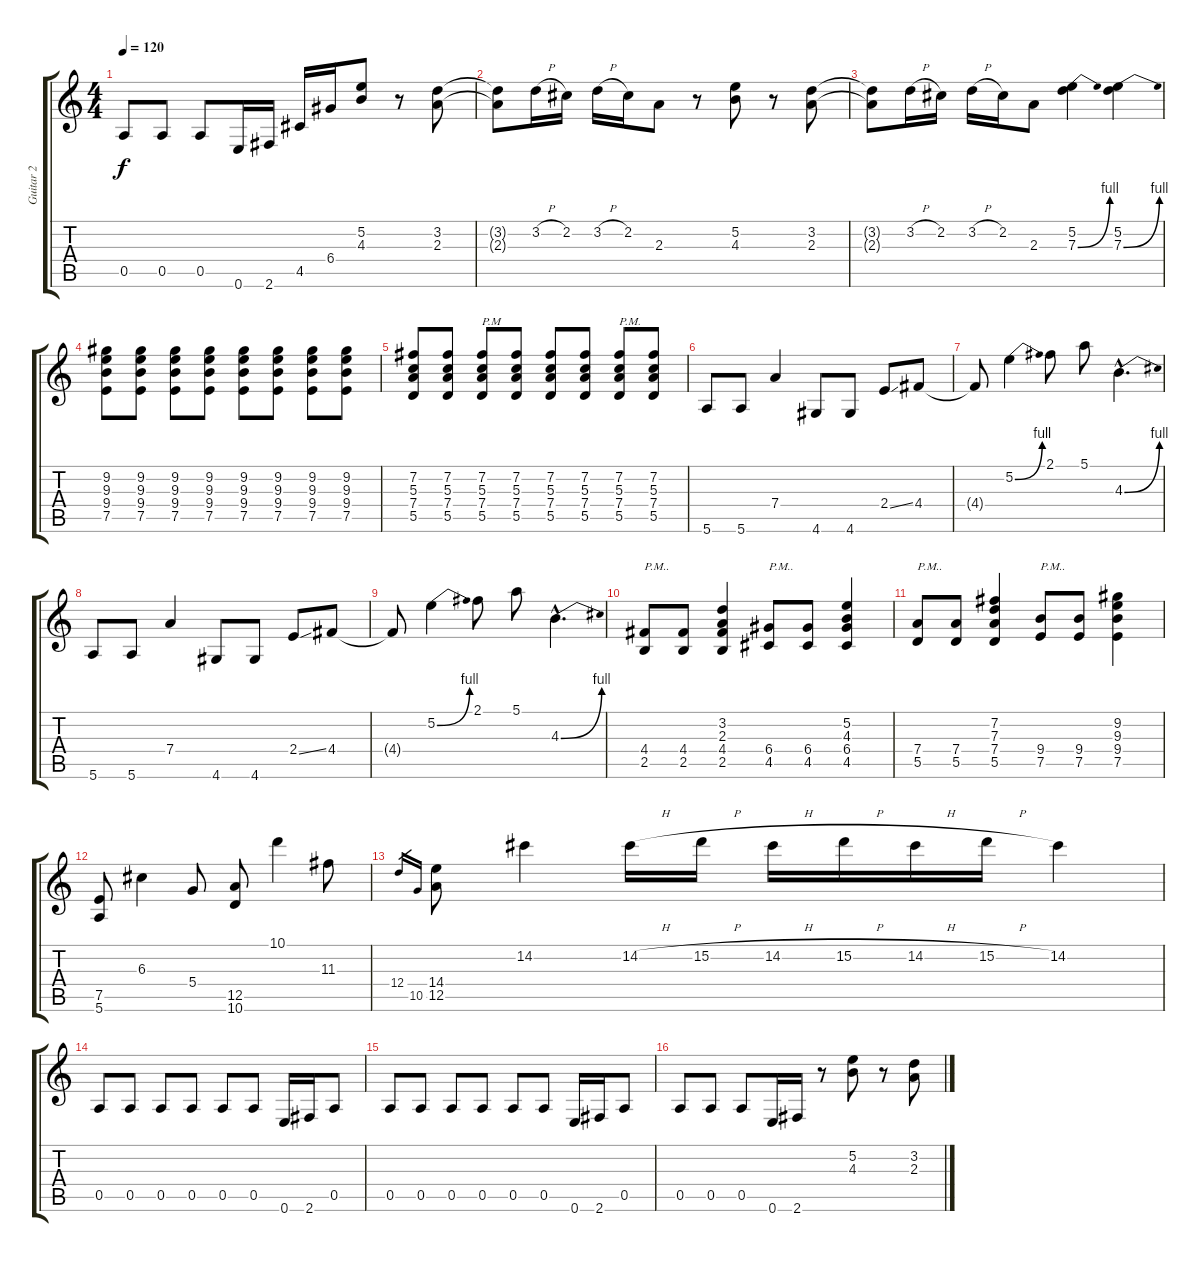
\track ("Guitar 2" "Guitar 2") {instrument distortionguitar}
\staff {score tabs}
\tuning (E4 B3 G3 D3 A2 E2) {hide}
\ts (4 4)
\tempo 120
\clef g2
\ks c
0.5.8{dy f} 0.5.8 0.5.8 0.6.16 2.6.16 4.5.16 6.4.16 (5.2 4.3).8 r.8 (3.2 2.3).8 |
(3.2{t} 2.3{t}).8 3.2{h}.16 2.2.16 3.2{h}.16 2.2.16 2.3.8 r.8 (5.2 4.3).8 r.8 (3.2 2.3).8 |
(3.2{t} 2.3{t}).8 3.2{h}.16 2.2.16 3.2{h}.16 2.2.16 2.3.8 (5.2 7.3{be (bend 0 0 60 4)}).4 (5.2 7.3{be (bend 0 0 60 4)}).4 |
(9.2 9.3 9.4 7.5).8 (9.2 9.3 9.4 7.5).8 (9.2 9.3 9.4 7.5).8 (9.2 9.3 9.4 7.5).8 (9.2 9.3 9.4 7.5).8 (9.2 9.3 9.4 7.5).8 (9.2 9.3 9.4 7.5).8 (9.2 9.3 9.4 7.5).8 |
(7.2 5.3 7.4 5.5).8 (7.2 5.3 7.4 5.5).8 (7.2 5.3 7.4 5.5).8{txt "P.M"} (7.2 5.3 7.4 5.5).8 (7.2 5.3 7.4 5.5).8 (7.2 5.3 7.4 5.5).8 (7.2 5.3 7.4 5.5).8{txt "P.M."} (7.2 5.3 7.4 5.5).8 |
5.6.8 5.6.8 7.4.4 4.6.8 4.6.8 2.4{ss}.8 4.4.8 |
4.4{t}.8 5.2{be (bend 0 0 60 4)}.4 2.1.8 5.1.8 4.3{be (bend 0 0 60 4) hac}.4{d} |
5.6.8 5.6.8 7.4.4 4.6.8 4.6.8 2.4{ss}.8 4.4.8 |
4.4{t}.8 5.2{be (bend 0 0 60 4)}.4 2.1.8 5.1.8 4.3{be (bend 0 0 60 4) hac}.4{d} |
(4.4 2.5).8{txt "P.M.."} (4.4 2.5).8 (3.2 2.3 4.4 2.5).4 (6.4 4.5).8{txt "P.M.."} (6.4 4.5).8 (5.2 4.3 6.4 4.5).4 |
(7.4 5.5).8{txt "P.M.."} (7.4 5.5).8 (7.2 7.3 7.4 5.5).4 (9.4 7.5).8{txt "P.M.."} (9.4 7.5).8 (9.2 9.3 9.4 7.5).4 |
(7.5 5.6).8 6.3.4 5.4.8 (12.5 10.6).8 10.1.4 11.3.8 |
12.4.16{gr} 10.5.16{gr} (14.4 12.5).8 14.2.4 14.2{h}.16 15.2{h}.16 14.2{h}.16 15.2{h}.16 14.2{h}.16 15.2{h}.16 14.2.4 |
0.5.8 0.5.8 0.5.8 0.5.8 0.5.8 0.5.8 0.6.16 2.6.16 0.5.8 |
0.5.8 0.5.8 0.5.8 0.5.8 0.5.8 0.5.8 0.6.16 2.6.16 0.5.8 |
0.5.8 0.5.8 0.5.8 0.6.16 2.6.16 r.8 (5.2 4.3).8 r.8 (3.2 2.3).8
